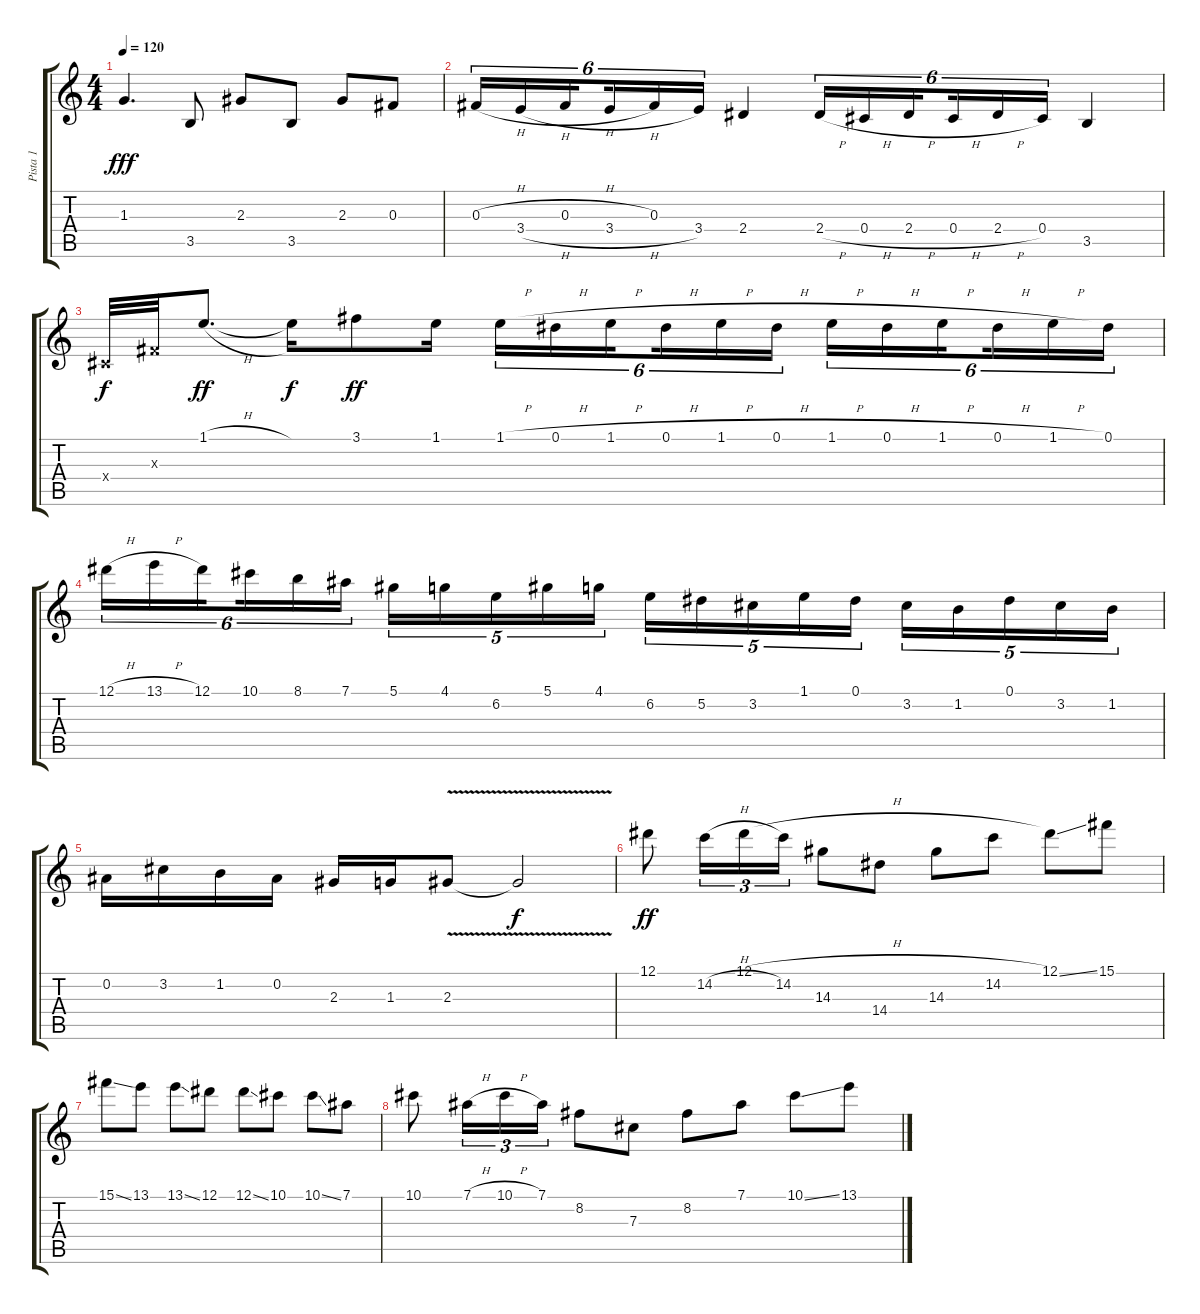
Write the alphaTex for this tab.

\track ("Pista 1" "Pista 1") {instrument overdrivenguitar}
\staff {score tabs}
\tuning (Eb4 Bb3 Gb3 Db3 Ab2 Eb2) {hide}
\ts (4 4)
\tempo 120
\clef g2
\ks c
1.3.4{d dy fff} 3.5.8 2.3.8 3.5.8 2.3.8 0.3.8 |
0.3{h}.16{tu (6 4) instrument acousticguitarnylon} 3.4{h}.16{tu (6 4)} 0.3{h}.16{tu (6 4) beam splitsecondary} 3.4{h}.16{tu (6 4)} 0.3.16{tu (6 4)} 3.4.16{tu (6 4)} 2.4.4 2.4{h}.16{tu (6 4)} 0.4{h}.16{tu (6 4)} 2.4{h}.16{tu (6 4) beam splitsecondary} 0.4{h}.16{tu (6 4)} 2.4{h}.16{tu (6 4)} 0.4.16{tu (6 4)} 3.5.4 |
0.4{x}.32{dy f} 0.3{x}.32 1.1{h}.8{d dy ff} 1.1{t}.16{dy f} 3.1.8{dy ff} 1.1.16 1.1{h}.16{tu (6 4)} 0.1{h}.16{tu (6 4)} 1.1{h}.16{tu (6 4) beam splitsecondary} 0.1{h}.16{tu (6 4)} 1.1{h}.16{tu (6 4)} 0.1{h}.16{tu (6 4)} 1.1{h}.16{tu (6 4)} 0.1{h}.16{tu (6 4)} 1.1{h}.16{tu (6 4) beam splitsecondary} 0.1{h}.16{tu (6 4)} 1.1{h}.16{tu (6 4)} 0.1.16{tu (6 4)} |
12.1{h}.16{tu (6 4) instrument acousticguitarnylon} 13.1{h}.16{tu (6 4)} 12.1.16{tu (6 4) beam splitsecondary} 10.1.16{tu (6 4)} 8.1.16{tu (6 4)} 7.1.16{tu (6 4)} 5.1.16{tu (5 4)} 4.1.16{tu (5 4)} 6.2.16{tu (5 4)} 5.1.16{tu (5 4)} 4.1.16{tu (5 4)} 6.2.16{tu (5 4)} 5.2.16{tu (5 4)} 3.2.16{tu (5 4)} 1.1.16{tu (5 4)} 0.1.16{tu (5 4)} 3.2.16{tu (5 4)} 1.2.16{tu (5 4)} 0.1.16{tu (5 4)} 3.2.16{tu (5 4)} 1.2.16{tu (5 4)} |
0.2.16{instrument acousticguitarnylon} 3.2.16 1.2.16 0.2.16 2.3.16 1.3.16 2.3{v}.8 2.3{t}.2{dy f} |
12.1.8{dy ff} 14.2{h}.16{tu (3 2)} 12.1{h}.16{tu (3 2)} 14.2.16{tu (3 2)} 14.3.8 14.4.8 14.3.8 14.2.8 12.1{ss}.8 15.1.8 |
15.1{ss}.8 13.1.8 13.1{ss}.8 12.1.8 12.1{ss}.8 10.1.8 10.1{ss}.8 7.1.8 |
10.1.8{instrument acousticguitarnylon} 7.1{h}.16{tu (3 2)} 10.1{h}.16{tu (3 2)} 7.1.16{tu (3 2)} 8.2.8 7.3.8 8.2.8 7.1.8 10.1{ss}.8 13.1.8
